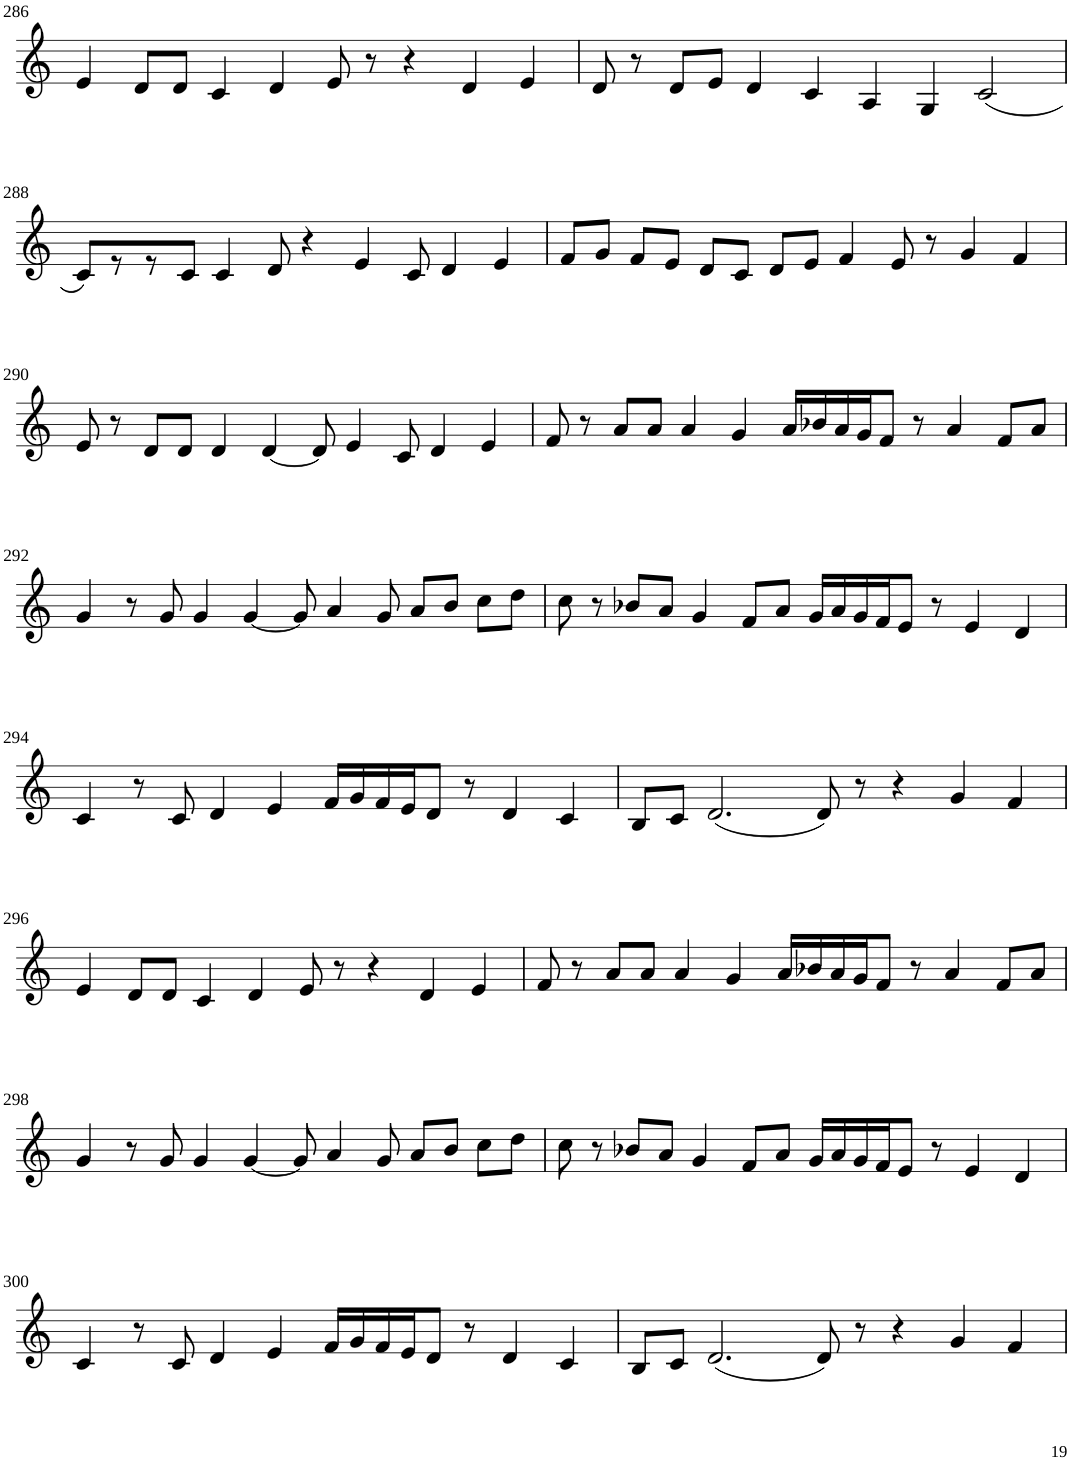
**kern
*part1
*staff1
*I"Violin
!!LO:PB:g=z
*clefG2
*k[]
*M8/4
=286
4e/
8d/L
8d/J
4c/
4d/
8e/
8r
4r
4d/
4e/
=287
8d/
8r
8d/L
8e/J
4d/
4c/
4A/
4G/
(2c/
!!LO:LB:g=z
=288
8c/L)
8r
8r
8c/J
4c/
8d/
4r
4e/
8c/
4d/
4e/
=289
8f/L
8g/J
8f/L
8e/J
8d/L
8c/J
8d/L
8e/J
4f/
8e/
8r
4g/
4f/
!!LO:LB:g=z
=290
8e/
8r
8d/L
8d/J
4d/
[4d/
8d/]
4e/
8c/
4d/
4e/
=291
8f/
8r
8a/L
8a/J
4a/
4g/
16a/LL
16b-X/
16a/
16g/J
8f/J
8r
4a/
8f/L
8a/J
!!LO:LB:g=z
=292
4g/
8r
8g/
4g/
[4g/
8g/]
4a/
8g/
8a/L
8b/J
8cc\L
8dd\J
=293
8cc\
8r
8b-X/L
8a/J
4g/
8f/L
8a/J
16g/LL
16a/
16g/
16f/J
8e/J
8r
4e/
4d/
!!LO:LB:g=z
=294
4c/
8r
8c/
4d/
4e/
16f/LL
16g/
16f/
16e/J
8d/J
8r
4d/
4c/
=295
8B/L
8c/J
(2.d/
8d/)
8r
4r
4g/
4f/
!!LO:LB:g=z
=296
4e/
8d/L
8d/J
4c/
4d/
8e/
8r
4r
4d/
4e/
=297
8f/
8r
8a/L
8a/J
4a/
4g/
16a/LL
16b-X/
16a/
16g/J
8f/J
8r
4a/
8f/L
8a/J
!!LO:LB:g=z
=298
4g/
8r
8g/
4g/
[4g/
8g/]
4a/
8g/
8a/L
8b/J
8cc\L
8dd\J
=299
8cc\
8r
8b-X/L
8a/J
4g/
8f/L
8a/J
16g/LL
16a/
16g/
16f/J
8e/J
8r
4e/
4d/
!!LO:LB:g=z
=300
4c/
8r
8c/
4d/
4e/
16f/LL
16g/
16f/
16e/J
8d/J
8r
4d/
4c/
=301
8B/L
8c/J
(2.d/
8d/)
8r
4r
4g/
4f/
=
*-
